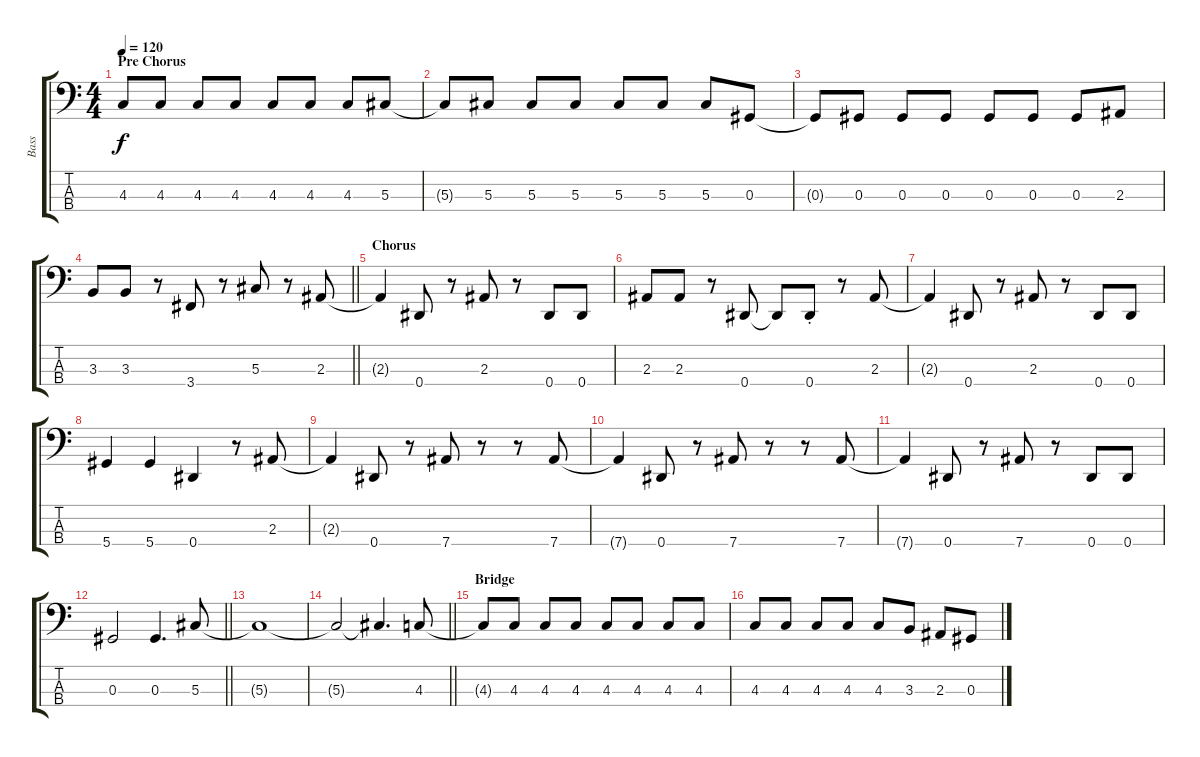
\track ("Bass" "Bass") {instrument electricbassfinger}
\staff {score tabs}
\tuning (Gb2 Db2 Ab1 Eb1) {hide}
\ts (4 4)
\section ("" "Pre Chorus")
\tempo 120
\clef f4
\ks c
4.3{t}.8{dy f} 4.3.8 4.3.8 4.3.8 4.3.8 4.3.8 4.3.8 5.3.8 |
5.3{t}.8 5.3.8 5.3.8 5.3.8 5.3.8 5.3.8 5.3.8 0.3.8 |
0.3{t}.8 0.3.8 0.3.8 0.3.8 0.3.8 0.3.8 0.3.8 2.3.8 |
\barLineRight lightlight
3.3.8 3.3.8 r.8 3.4.8 r.8 5.3.8 r.8 2.3.8 |
\section ("" "Chorus")
2.3{t}.4 0.4.8 r.8 2.3.8 r.8 0.4.8 0.4.8 |
2.3.8 2.3.8 r.8 0.4.8 0.4{t}.8 0.4{st}.8 r.8 2.3.8 |
2.3{t}.4 0.4.8 r.8 2.3.8 r.8 0.4.8 0.4.8 |
5.4.4 5.4.4 0.4.4 r.8 2.3.8 |
2.3{t}.4 0.4.8 r.8 7.4.8 r.8 r.8 7.4.8 |
7.4{t}.4 0.4.8 r.8 7.4.8 r.8 r.8 7.4.8 |
7.4{t}.4 0.4.8 r.8 7.4.8 r.8 0.4.8 0.4.8 |
\barLineRight lightlight
0.3.2 0.3.4{d} 5.3.8 |
5.3{t}.1 |
\barLineRight lightlight
5.3{t}.2 5.3{t}.4{d} 4.3.8 |
\section ("" "Bridge")
4.3{t}.8 4.3.8 4.3.8 4.3.8 4.3.8 4.3.8 4.3.8 4.3.8 |
4.3.8 4.3.8 4.3.8 4.3.8 4.3.8 3.3.8 2.3.8 0.3.8
